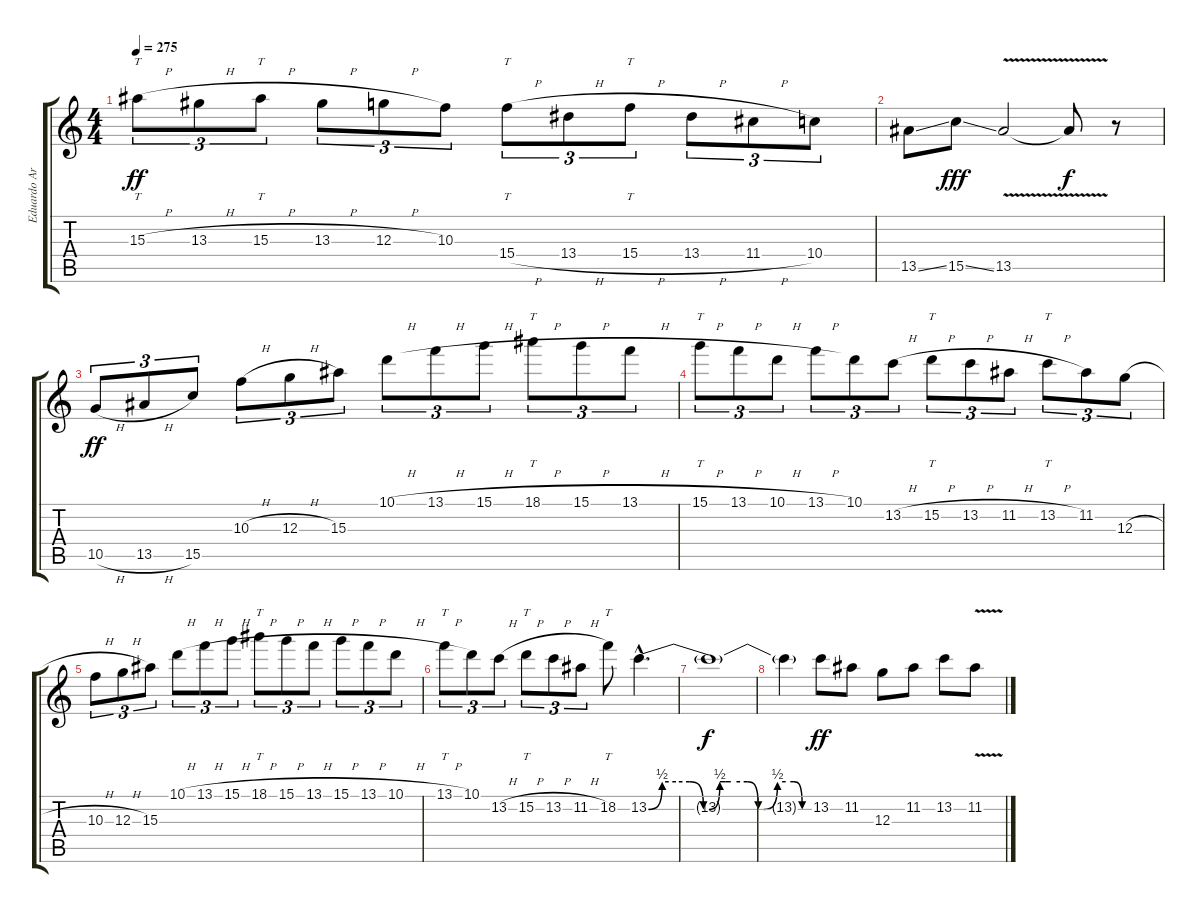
\track ("Eduardo Ardanuy" "Eduardo Ar") {instrument overdrivenguitar}
\staff {score tabs}
\tuning (E4 B3 G3 D3 A2 E2) {hide}
\ts (4 4)
\tempo 275
\clef g2
\ks c
15.3{h}.8{tt tu (3 2) dy ff} 13.3{h}.8{tu (3 2)} 15.3{h}.8{tt tu (3 2)} 13.3{h}.8{tu (3 2)} 12.3{h}.8{tu (3 2)} 10.3.8{tu (3 2)} 15.4{h}.8{tt tu (3 2)} 13.4{h}.8{tu (3 2)} 15.4{h}.8{tt tu (3 2)} 13.4{h}.8{tu (3 2)} 11.4{h}.8{tu (3 2)} 10.4.8{tu (3 2)} |
13.5{ss}.8 15.5{ss}.8{dy fff} 13.5{v}.2 13.5{t}.8{dy f} r.8 |
10.5{h}.8{tu (3 2) dy ff} 13.5{h}.8{tu (3 2)} 15.5.8{tu (3 2)} 10.3{h}.8{tu (3 2)} 12.3{h}.8{tu (3 2)} 15.3.8{tu (3 2)} 10.1{h}.8{tu (3 2)} 13.1{h}.8{tu (3 2)} 15.1{h}.8{tu (3 2)} 18.1{h}.8{tt tu (3 2)} 15.1{h}.8{tu (3 2)} 13.1{h}.8{tu (3 2)} |
15.1{h}.8{tt tu (3 2)} 13.1{h}.8{tu (3 2)} 10.1{h}.8{tu (3 2)} 13.1{h}.8{tu (3 2)} 10.1.8{tu (3 2)} 13.2{h}.8{tu (3 2)} 15.2{h}.8{tt tu (3 2)} 13.2{h}.8{tu (3 2)} 11.2{h}.8{tu (3 2)} 13.2{h}.8{tt tu (3 2)} 11.2.8{tu (3 2)} 12.3{h}.8{tu (3 2)} |
10.3{h}.8{tu (3 2)} 12.3{h}.8{tu (3 2)} 15.3.8{tu (3 2)} 10.1{h}.8{tu (3 2)} 13.1{h}.8{tu (3 2)} 15.1{h}.8{tu (3 2)} 18.1{h}.8{tt tu (3 2)} 15.1{h}.8{tu (3 2)} 13.1{h}.8{tu (3 2)} 15.1{h}.8{tu (3 2)} 13.1{h}.8{tu (3 2)} 10.1{h}.8{tu (3 2)} |
13.1{h}.8{tt tu (3 2)} 10.1.8{tu (3 2)} 13.2{h}.8{tu (3 2)} 15.2{h}.8{tt tu (3 2)} 13.2{h}.8{tu (3 2)} 11.2{h}.8{tu (3 2)} 18.2.8{tt} 13.2{be (custom 0 0 5 2 10 2 15 2 20 0 22 0 26 2 28 2 30 2 36 2 40 0 42 0 47 2 50 2 53 2 56 0 60 0) hac}.4{d} |
13.2{t}.1{dy f} |
13.2{t}.4 13.2.8{dy ff} 11.2.8 12.3.8 11.2.8 13.2.8 11.2{v}.8
